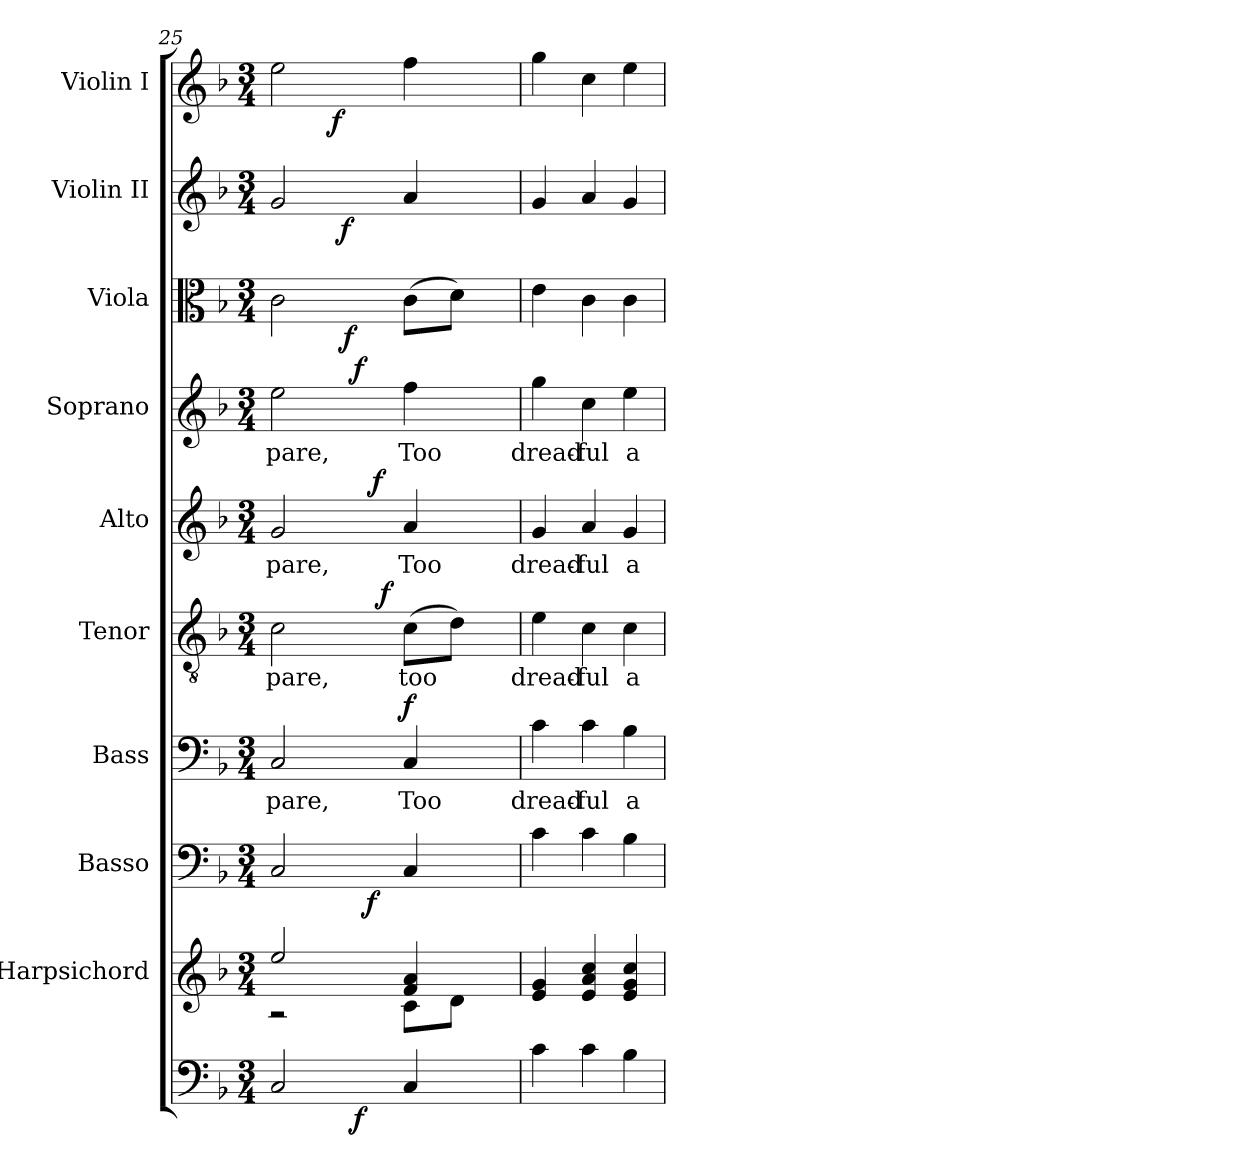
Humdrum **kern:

**kern	**dynam	**kern	**kern	**dynam	**kern	**text	**dynam	**kern	**text	**dynam	**kern	**text	**dynam	**kern	**text	**dynam	**kern	**dynam	**kern	**dynam	**kern	**dynam
*part10	*part10	*part9	*part8	*part8	*part7	*part7	*part7	*part6	*part6	*part6	*part5	*part5	*part5	*part4	*part4	*part4	*part3	*part3	*part2	*part2	*part1	*part1
*staff10	*staff10	*staff9	*staff8	*staff8	*staff7	*staff7	*staff7	*staff6	*staff6	*staff6	*staff5	*staff5	*staff5	*staff4	*staff4	*staff4	*staff3	*staff3	*staff2	*staff2	*staff1	*staff1
*	*	*I"Harpsichord	*I"Basso	*	*I"Bass	*	*	*I"Tenor	*	*	*I"Alto	*	*	*I"Soprano	*	*	*I"Viola	*	*I"Violin II	*	*I"Violin I	*
*	*	*I'Hrpsc	*I'Basso	*	*I'B.	*	*	*I'T.	*	*	*I'A.	*	*	*I'S.	*	*	*I'Vla.	*	*I'Vln. II	*	*I'Vln. I	*
*clefF4	*	*clefG2	*clefF4	*	*clefF4	*	*	*clefGv2	*	*	*clefG2	*	*	*clefG2	*	*	*clefC3	*	*clefG2	*	*clefG2	*
*	*	*	*	*	*	*	*	*ITrd7c12	*	*	*	*	*	*	*	*	*	*	*	*	*	*
*k[b-]	*	*k[b-]	*k[b-]	*	*k[b-]	*	*	*k[b-]	*	*	*k[b-]	*	*	*k[b-]	*	*	*k[b-]	*	*k[b-]	*	*k[b-]	*
*d:	*	*d:	*d:	*	*d:	*	*	*d:	*	*	*d:	*	*	*d:	*	*	*d:	*	*d:	*	*d:	*
*M3/4	*	*M3/4	*M3/4	*	*M3/4	*	*	*M3/4	*	*	*M3/4	*	*	*M3/4	*	*	*M3/4	*	*M3/4	*	*M3/4	*
=25	=25	=25	=25	=25	=25	=25	=25	=25	=25	=25	=25	=25	=25	=25	=25	=25	=25	=25	=25	=25	=25	=25
*	*	*^	*	*	*	*	*	*	*	*	*	*	*	*	*	*	*	*	*	*	*	*
!	!	!	!	!	!	!	!LO:LY:b:color=#000000	!	!	!	!	!	!	!	!	!	!	!	!	!	!	!	!
!	!	!	!	!	!	!	!	!	!	!LO:LY:b:color=#000000	!	!	!	!	!	!	!	!	!	!	!	!	!
!	!	!	!	!	!	!	!	!	!	!	!	!	!LO:LY:b:color=#000000	!	!	!	!	!	!	!	!	!	!
!	!	!	!	!	!	!	!	!	!	!	!	!	!	!	!	!LO:LY:b:color=#000000	!	!	!	!	!	!	!
*^	*	*	*	*^	*	*	*	*	*^	*	*	*^	*	*	*^	*	*	*^	*	*^	*	*^	*
2Ci/	4ryy	.	2eei/	2r	2Ci/	4ryy	.	2Ci/	-pare,	.	2Ci\	4ryy	-pare,	.	2gi/	4ryy	-pare,	.	2eei\	4ryy	-pare,	.	2ci\	4ryy	.	2gi/	4ryy	.	2eei\	4ryy	.
.	16ryy	.	.	.	.	8ryy	.	.	.	.	.	8ryy	.	.	.	8ryy	.	.	.	16ryy	.	.	.	16ryy	.	.	16ryy	.	.	16ryy	.
.	32ryy	.	.	.	.	.	.	.	.	.	.	.	.	.	.	.	.	.	.	32ryy	.	.	.	64ryy	.	.	64ryy	.	.	512ryy	.
.	.	.	.	.	.	.	.	.	.	.	.	.	.	.	.	.	.	.	.	.	.	.	.	.	.	.	.	.	.	4ryy	f
.	.	.	.	.	.	.	.	.	.	.	.	.	.	.	.	.	.	.	.	.	.	.	.	256.ryy	.	.	512ryy	.	.	.	.
.	.	.	.	.	.	.	.	.	.	.	.	.	.	.	.	.	.	.	.	.	.	.	.	.	.	.	4ryy	f	.	.	.
.	.	.	.	.	.	.	.	.	.	.	.	.	.	.	.	.	.	.	.	.	.	.	.	4ryy	f	.	.	.	.	.	.
.	128ryy	.	.	.	.	.	.	.	.	.	.	.	.	.	.	.	.	.	.	128ryy	.	.	.	.	.	.	.	.	.	.	.
.	4ryy	f	.	.	.	.	.	.	.	.	.	.	.	.	.	.	.	.	.	4ryy	.	f	.	.	.	.	.	.	.	.	.
.	.	.	.	.	.	256ryy	.	.	.	.	.	32ryy	.	.	.	128...ryy	.	.	.	.	.	.	.	.	.	.	.	.	.	.	.
.	.	.	.	.	.	4ryy	f	.	.	.	.	.	.	.	.	.	.	.	.	.	.	.	.	.	.	.	.	.	.	.	.
.	.	.	.	.	.	.	.	.	.	.	.	.	.	.	.	4ryy	.	f	.	.	.	.	.	.	.	.	.	.	.	.	.
.	.	.	.	.	.	.	.	.	.	.	.	4ryy	.	f	.	.	.	.	.	.	.	.	.	.	.	.	.	.	.	.	.
!	!	!	!	!	!	!	!	!	!LO:LY:b:color=#000000	!	!	!	!	!	!	!	!	!	!	!	!	!	!	!	!	!	!	!	!	!	!
!	!	!	!	!	!	!	!	!	!	!	!	!	!LO:LY:b:color=#000000	!	!	!	!	!	!	!	!	!	!	!	!	!	!	!	!	!	!
!	!	!	!	!	!	!	!	!	!	!	!	!	!	!	!	!	!LO:LY:b:color=#000000	!	!	!	!	!	!	!	!	!	!	!	!	!	!
!	!	!	!	!	!	!	!	!	!	!	!	!	!	!	!	!	!	!	!	!	!LO:LY:b:color=#000000	!	!	!	!	!	!	!	!	!	!
4Ci/	.	.	4fi/ 4ai	8ci\L	4Ci/	.	.	4Ci/	Too	f	(8Ci\L	.	too	.	4ai/	.	Too	.	4ffi\	.	Too	.	(8ci\L	.	.	4ai/	.	.	4ffi\	.	.
.	.	.	.	.	.	.	.	.	.	.	.	.	.	.	.	.	.	.	.	.	.	.	.	.	.	.	.	.	.	8ryy	.
.	.	.	.	.	.	.	.	.	.	.	.	.	.	.	.	.	.	.	.	.	.	.	.	.	.	.	8ryy	.	.	.	.
.	.	.	.	.	.	.	.	.	.	.	.	.	.	.	.	.	.	.	.	.	.	.	.	8ryy	.	.	.	.	.	.	.
.	8ryy	.	.	.	.	.	.	.	.	.	.	.	.	.	.	.	.	.	.	8ryy	.	.	.	.	.	.	.	.	.	.	.
.	.	.	.	8di\J	.	.	.	.	.	.	8Di\J)	.	.	.	.	.	.	.	.	.	.	.	8di\J)	.	.	.	.	.	.	.	.
.	.	.	.	.	.	16ryy	.	.	.	.	.	.	.	.	.	.	.	.	.	.	.	.	.	.	.	.	.	.	.	.	.
.	.	.	.	.	.	.	.	.	.	.	.	.	.	.	.	16ryy	.	.	.	.	.	.	.	.	.	.	.	.	.	.	.
.	.	.	.	.	.	.	.	.	.	.	.	16.ryy	.	.	.	.	.	.	.	.	.	.	.	.	.	.	.	.	.	.	.
.	.	.	.	.	.	.	.	.	.	.	.	.	.	.	.	.	.	.	.	.	.	.	.	.	.	.	.	.	.	32ryy	.
.	.	.	.	.	.	32...ryy	.	.	.	.	.	.	.	.	.	.	.	.	.	.	.	.	.	.	.	.	.	.	.	.	.
.	.	.	.	.	.	.	.	.	.	.	.	.	.	.	.	32ryy	.	.	.	.	.	.	.	.	.	.	.	.	.	.	.
.	.	.	.	.	.	.	.	.	.	.	.	.	.	.	.	.	.	.	.	.	.	.	.	.	.	.	32ryy	.	.	.	.
.	.	.	.	.	.	.	.	.	.	.	.	.	.	.	.	.	.	.	.	.	.	.	.	32ryy	.	.	.	.	.	.	.
.	.	.	.	.	.	.	.	.	.	.	.	.	.	.	.	.	.	.	.	.	.	.	.	.	.	.	.	.	.	64...ryy	.
.	64.ryy	.	.	.	.	.	.	.	.	.	.	.	.	.	.	.	.	.	.	64.ryy	.	.	.	.	.	.	.	.	.	.	.
.	.	.	.	.	.	.	.	.	.	.	.	.	.	.	.	64ryy	.	.	.	.	.	.	.	.	.	.	.	.	.	.	.
.	.	.	.	.	.	.	.	.	.	.	.	.	.	.	.	.	.	.	.	.	.	.	.	.	.	.	128..ryy	.	.	.	.
.	.	.	.	.	.	.	.	.	.	.	.	.	.	.	.	.	.	.	.	.	.	.	.	128ryy	.	.	.	.	.	.	.
.	.	.	.	.	.	.	.	.	.	.	.	.	.	.	.	.	.	.	.	.	.	.	.	512ryy	.	.	.	.	.	.	.
.	.	.	.	.	.	.	.	.	.	.	.	.	.	.	.	1024ryy	.	.	.	.	.	.	.	.	.	.	.	.	.	.	.
*v	*v	*	*	*	*v	*v	*	*	*	*	*v	*v	*	*	*v	*v	*	*	*v	*v	*	*	*v	*v	*	*v	*v	*	*v	*v	*
*	*	*v	*v	*	*	*	*	*	*	*	*	*	*	*	*	*	*	*	*	*	*	*	*
=26	=26	=26	=26	=26	=26	=26	=26	=26	=26	=26	=26	=26	=26	=26	=26	=26	=26	=26	=26	=26	=26	=26
*^	*	*^	*^	*	*	*	*	*^	*	*	*^	*	*	*^	*	*	*^	*	*^	*	*^	*
!	!	!	!	!	!	!	!	!	!LO:LY:b:color=#000000	!	!	!	!	!	!	!	!	!	!	!	!	!	!	!	!	!	!	!	!	!	!
*v	*v	*	*	*	*v	*v	*	*	*	*	*v	*v	*	*	*v	*v	*	*	*v	*v	*	*	*v	*v	*	*v	*v	*	*v	*v	*
*	*	*v	*v	*	*	*	*	*	*	*	*	*	*	*	*	*	*	*	*	*	*	*	*
*^	*	*^	*^	*	*	*	*	*^	*	*	*^	*	*	*^	*	*	*^	*	*^	*	*^	*
!	!	!	!	!	!	!	!	!	!	!	!	!	!LO:LY:b:color=#000000	!	!	!	!	!	!	!	!	!	!	!	!	!	!	!	!	!	!
*v	*v	*	*	*	*v	*v	*	*	*	*	*v	*v	*	*	*v	*v	*	*	*v	*v	*	*	*v	*v	*	*v	*v	*	*v	*v	*
*	*	*v	*v	*	*	*	*	*	*	*	*	*	*	*	*	*	*	*	*	*	*	*	*
*^	*	*^	*^	*	*	*	*	*^	*	*	*^	*	*	*^	*	*	*^	*	*^	*	*^	*
!	!	!	!	!	!	!	!	!	!	!	!	!	!	!	!	!	!LO:LY:b:color=#000000	!	!	!	!	!	!	!	!	!	!	!	!	!	!
*v	*v	*	*	*	*v	*v	*	*	*	*	*v	*v	*	*	*v	*v	*	*	*v	*v	*	*	*v	*v	*	*v	*v	*	*v	*v	*
*	*	*v	*v	*	*	*	*	*	*	*	*	*	*	*	*	*	*	*	*	*	*	*	*
*^	*	*^	*^	*	*	*	*	*^	*	*	*^	*	*	*^	*	*	*^	*	*^	*	*^	*
!	!	!	!	!	!	!	!	!	!	!	!	!	!	!	!	!	!	!	!	!	!LO:LY:b:color=#000000	!	!	!	!	!	!	!	!	!	!
*v	*v	*	*	*	*v	*v	*	*	*	*	*v	*v	*	*	*v	*v	*	*	*v	*v	*	*	*v	*v	*	*v	*v	*	*v	*v	*
*	*	*v	*v	*	*	*	*	*	*	*	*	*	*	*	*	*	*	*	*	*	*	*	*
4ci\	.	4ei/ 4gi	4ci\	.	4ci\	dread-	.	4Ei\	dread-	.	4gi/	dread-	.	4ggi\	dread-	.	4ei\	.	4gi/	.	4ggi\	.
!	!	!	!	!	!	!LO:LY:b:color=#000000	!	!	!	!	!	!	!	!	!	!	!	!	!	!	!	!
!	!	!	!	!	!	!	!	!	!LO:LY:b:color=#000000	!	!	!	!	!	!	!	!	!	!	!	!	!
!	!	!	!	!	!	!	!	!	!	!	!	!LO:LY:b:color=#000000	!	!	!	!	!	!	!	!	!	!
!	!	!	!	!	!	!	!	!	!	!	!	!	!	!	!LO:LY:b:color=#000000	!	!	!	!	!	!	!
4ci\	.	4ei/ 4ai 4cci	4ci\	.	4ci\	-ful	.	4Ci\	-ful	.	4ai/	-ful	.	4cci\	-ful	.	4ci\	.	4ai/	.	4cci\	.
!	!	!	!	!	!	!LO:LY:b:color=#000000	!	!	!	!	!	!	!	!	!	!	!	!	!	!	!	!
!	!	!	!	!	!	!	!	!	!LO:LY:b:color=#000000	!	!	!	!	!	!	!	!	!	!	!	!	!
!	!	!	!	!	!	!	!	!	!	!	!	!LO:LY:b:color=#000000	!	!	!	!	!	!	!	!	!	!
!	!	!	!	!	!	!	!	!	!	!	!	!	!	!	!LO:LY:b:color=#000000	!	!	!	!	!	!	!
4B-i\	.	4ei/ 4gi 4cci	4B-i\	.	4B-i\	a	.	4Ci\	a	.	4gi/	a	.	4eei\	a	.	4ci\	.	4gi/	.	4eei\	.
=	=	=	=	=	=	=	=	=	=	=	=	=	=	=	=	=	=	=	=	=	=	=
*-	*-	*-	*-	*-	*-	*-	*-	*-	*-	*-	*-	*-	*-	*-	*-	*-	*-	*-	*-	*-	*-	*-
